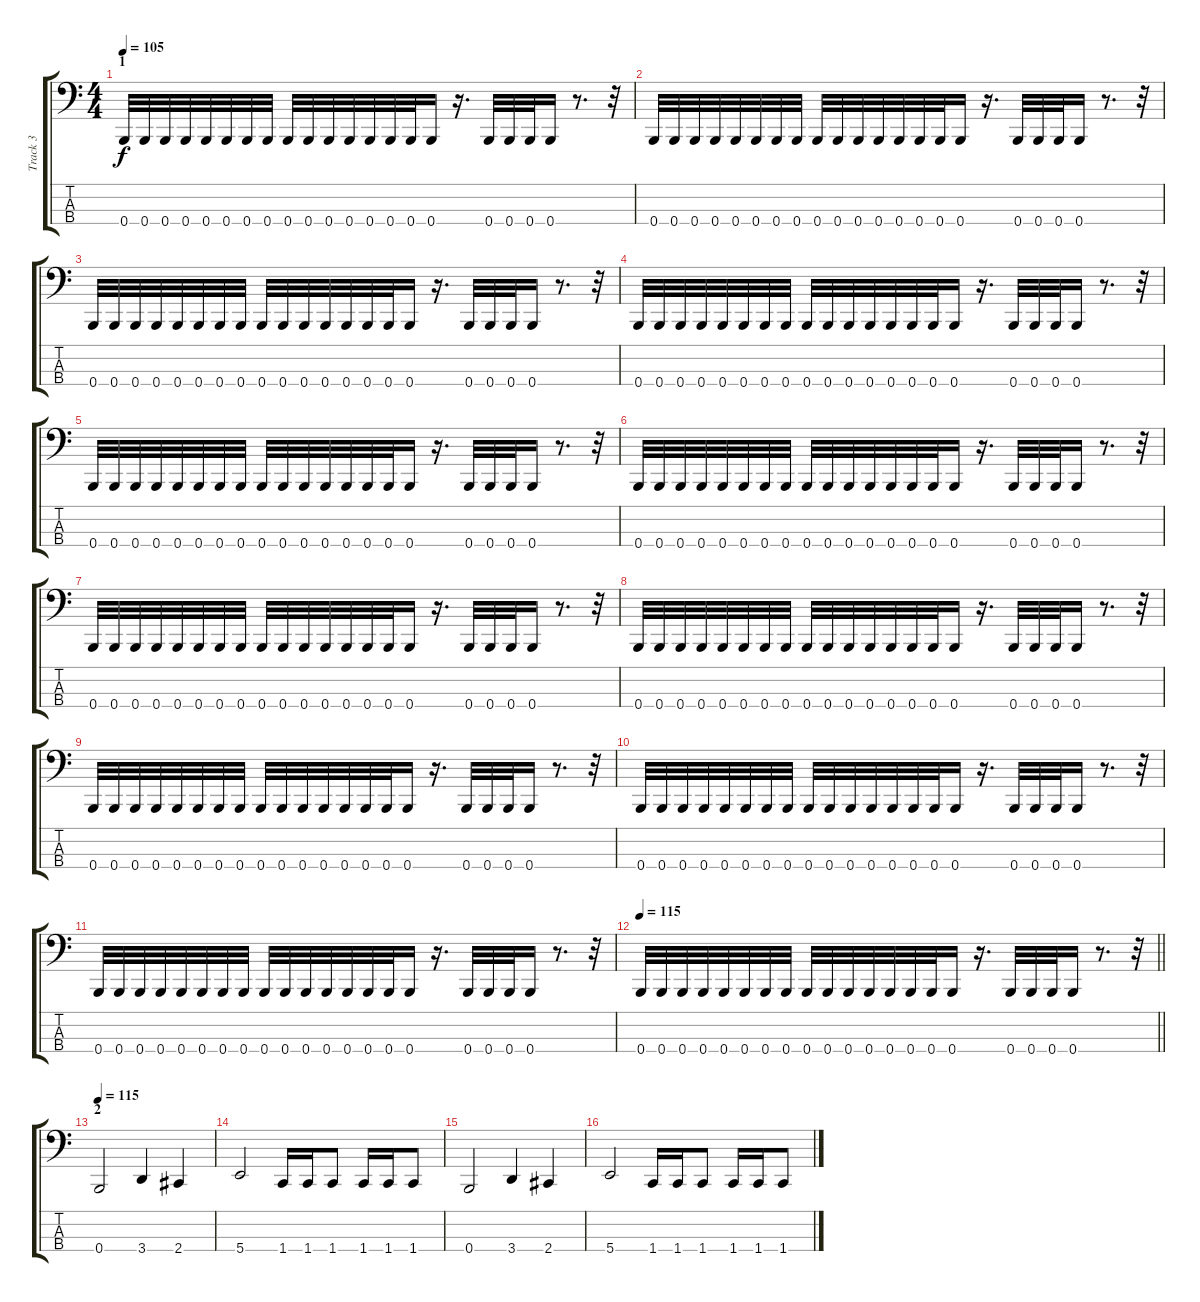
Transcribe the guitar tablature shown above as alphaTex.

\track ("Track 3" "Track 3") {instrument electricbasspick}
\staff {score tabs}
\tuning (D2 A1 E1 B0) {hide}
\ts (4 4)
\section ("" "1")
\tempo 105
\clef f4
\ks c
0.4.32{dy f} 0.4.32 0.4.32 0.4.32 0.4.32 0.4.32 0.4.32 0.4.32 0.4.32 0.4.32 0.4.32 0.4.32 0.4.32 0.4.32 0.4.32 0.4.16 r.16{d} 0.4.32 0.4.32 0.4.32 0.4.16 r.8{d} r.32 |
0.4.32 0.4.32 0.4.32 0.4.32 0.4.32 0.4.32 0.4.32 0.4.32 0.4.32 0.4.32 0.4.32 0.4.32 0.4.32 0.4.32 0.4.32 0.4.16 r.16{d} 0.4.32 0.4.32 0.4.32 0.4.16 r.8{d} r.32 |
0.4.32 0.4.32 0.4.32 0.4.32 0.4.32 0.4.32 0.4.32 0.4.32 0.4.32 0.4.32 0.4.32 0.4.32 0.4.32 0.4.32 0.4.32 0.4.16 r.16{d} 0.4.32 0.4.32 0.4.32 0.4.16 r.8{d} r.32 |
0.4.32 0.4.32 0.4.32 0.4.32 0.4.32 0.4.32 0.4.32 0.4.32 0.4.32 0.4.32 0.4.32 0.4.32 0.4.32 0.4.32 0.4.32 0.4.16 r.16{d} 0.4.32 0.4.32 0.4.32 0.4.16 r.8{d} r.32 |
0.4.32 0.4.32 0.4.32 0.4.32 0.4.32 0.4.32 0.4.32 0.4.32 0.4.32 0.4.32 0.4.32 0.4.32 0.4.32 0.4.32 0.4.32 0.4.16 r.16{d} 0.4.32 0.4.32 0.4.32 0.4.16 r.8{d} r.32 |
0.4.32 0.4.32 0.4.32 0.4.32 0.4.32 0.4.32 0.4.32 0.4.32 0.4.32 0.4.32 0.4.32 0.4.32 0.4.32 0.4.32 0.4.32 0.4.16 r.16{d} 0.4.32 0.4.32 0.4.32 0.4.16 r.8{d} r.32 |
0.4.32 0.4.32 0.4.32 0.4.32 0.4.32 0.4.32 0.4.32 0.4.32 0.4.32 0.4.32 0.4.32 0.4.32 0.4.32 0.4.32 0.4.32 0.4.16 r.16{d} 0.4.32 0.4.32 0.4.32 0.4.16 r.8{d} r.32 |
0.4.32 0.4.32 0.4.32 0.4.32 0.4.32 0.4.32 0.4.32 0.4.32 0.4.32 0.4.32 0.4.32 0.4.32 0.4.32 0.4.32 0.4.32 0.4.16 r.16{d} 0.4.32 0.4.32 0.4.32 0.4.16 r.8{d} r.32 |
0.4.32 0.4.32 0.4.32 0.4.32 0.4.32 0.4.32 0.4.32 0.4.32 0.4.32 0.4.32 0.4.32 0.4.32 0.4.32 0.4.32 0.4.32 0.4.16 r.16{d} 0.4.32 0.4.32 0.4.32 0.4.16 r.8{d} r.32 |
0.4.32 0.4.32 0.4.32 0.4.32 0.4.32 0.4.32 0.4.32 0.4.32 0.4.32 0.4.32 0.4.32 0.4.32 0.4.32 0.4.32 0.4.32 0.4.16 r.16{d} 0.4.32 0.4.32 0.4.32 0.4.16 r.8{d} r.32 |
0.4.32 0.4.32 0.4.32 0.4.32 0.4.32 0.4.32 0.4.32 0.4.32 0.4.32 0.4.32 0.4.32 0.4.32 0.4.32 0.4.32 0.4.32 0.4.16 r.16{d} 0.4.32 0.4.32 0.4.32 0.4.16 r.8{d} r.32 |
\tempo 115
\barLineRight lightlight
0.4.32 0.4.32 0.4.32 0.4.32 0.4.32 0.4.32 0.4.32 0.4.32 0.4.32 0.4.32 0.4.32 0.4.32 0.4.32 0.4.32 0.4.32 0.4.16 r.16{d} 0.4.32 0.4.32 0.4.32 0.4.16 r.8{d} r.32 |
\section ("" "2")
\tempo 115
0.4.2 3.4.4 2.4.4 |
5.4.2 1.4.16 1.4.16 1.4.8 1.4.16 1.4.16 1.4.8 |
0.4.2 3.4.4 2.4.4 |
5.4.2 1.4.16 1.4.16 1.4.8 1.4.16 1.4.16 1.4.8
